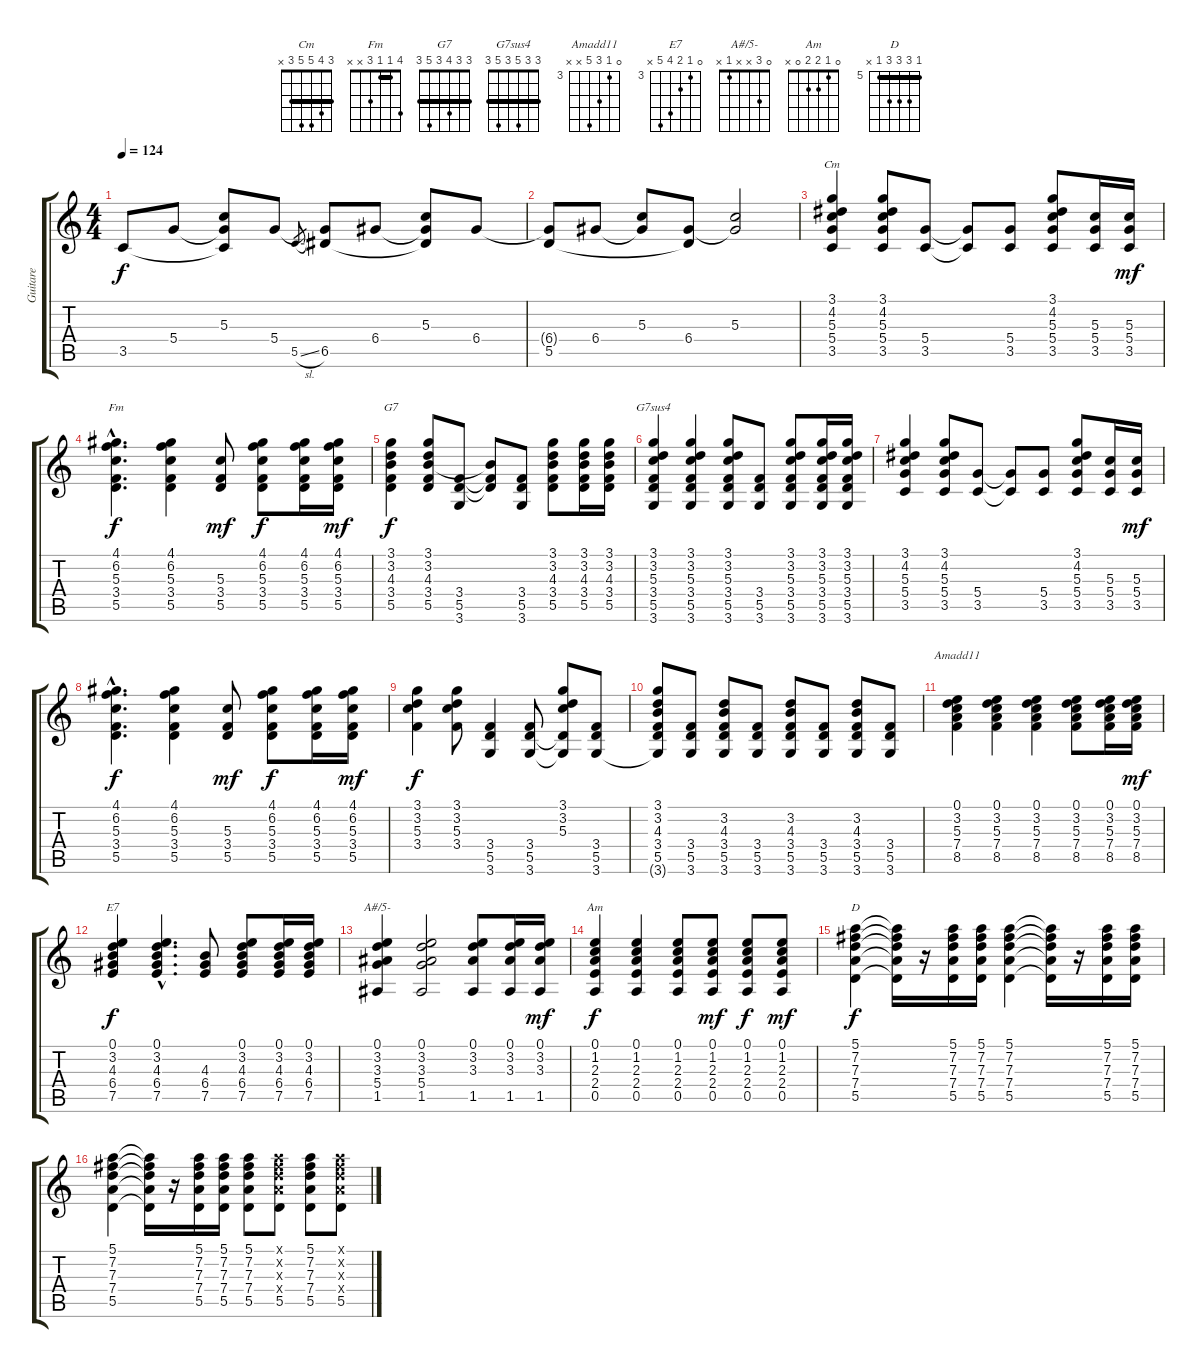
\track ("Guitare" "Guitare") {instrument overdrivenguitar}
\staff {score tabs}
\tuning (E4 B3 G3 D3 A2 E2) {hide}
\chord ("Cm" 3 4 5 5 3 x) {barre 3}
\chord ("Fm" 4 1 1 3 x x) {barre 1}
\chord ("G7" 3 3 4 3 5 3) {barre 3}
\chord ("G7sus4" 3 3 5 3 5 3) {barre 3}
\chord ("Amadd11" 0 3 5 7 x x) {firstfret 3}
\chord ("E7" 0 3 4 6 7 x) {firstfret 3}
\chord ("A#/5-" 0 3 x x 1 x)
\chord ("Am" 0 1 2 2 0 x)
\chord ("D" 5 7 7 7 5 x) {firstfret 5 barre 5}
\ts (4 4)
\tempo 124
\clef g2
\ks c
3.5.8{dy f instrument overdrivenguitar} 5.4.8 (5.3 5.4{t} 3.5{t}).8 5.4.8 5.5{sl}.8{gr} (5.4{t} 6.5).8 6.4.8 (5.3 6.4{t} 6.5{t}).8 6.4.8 |
(6.4{t} 5.5).8 6.4.8 (5.3 6.4{t}).8 (6.4 5.5{t}).8 (5.3 6.4{t}).2 |
(3.1 4.2 5.3 5.4 3.5).4{ch "Cm"} (3.1 4.2 5.3 5.4 3.5).8 (5.4 3.5).8 (5.4{t} 3.5{t}).8 (5.4 3.5).8 (3.1 4.2 5.3 5.4 3.5).8 (5.3 5.4 3.5).16 (5.3 5.4 3.5).16{dy mf} |
(4.1{hac} 6.2{hac} 5.3{hac} 3.4{hac} 5.5{hac}).4{d ch "Fm" dy f} (4.1 6.2 5.3 3.4 5.5).4 (5.3 3.4 5.5).8{dy mf} (4.1 6.2 5.3 3.4 5.5).8{dy f} (4.1 6.2 5.3 3.4 5.5).16 (4.1 6.2 5.3 3.4 5.5).16{dy mf} |
(3.1 3.2 4.3 3.4 5.5).4{ch "G7" dy f} (3.1 3.2 4.3 3.4 5.5).8 (3.4 5.5 3.6).8 (4.3{t} 3.4{t} 5.5{t}).8 (3.4 5.5 3.6).8 (3.1 3.2 4.3 3.4 5.5).8 (3.1 3.2 4.3 3.4 5.5).16 (3.1 3.2 4.3 3.4 5.5).16 |
(3.1 3.2 5.3 3.4 5.5 3.6).4{ch "G7sus4"} (3.1 3.2 5.3 3.4 5.5 3.6).4 (3.1 3.2 5.3 3.4 5.5 3.6).8 (3.4 5.5 3.6).8 (3.1 3.2 5.3 3.4 5.5 3.6).8 (3.1 3.2 5.3 3.4 5.5 3.6).16 (3.1 3.2 5.3 3.4 5.5 3.6).16 |
(3.1 4.2 5.3 5.4 3.5).4 (3.1 4.2 5.3 5.4 3.5).8 (5.4 3.5).8 (5.4{t} 3.5{t}).8 (5.4 3.5).8 (3.1 4.2 5.3 5.4 3.5).8 (5.3 5.4 3.5).16 (5.3 5.4 3.5).16{dy mf} |
(4.1{hac} 6.2{hac} 5.3{hac} 3.4{hac} 5.5{hac}).4{d dy f} (4.1 6.2 5.3 3.4 5.5).4 (5.3 3.4 5.5).8{dy mf} (4.1 6.2 5.3 3.4 5.5).8{dy f} (4.1 6.2 5.3 3.4 5.5).16 (4.1 6.2 5.3 3.4 5.5).16{dy mf} |
(3.1 3.2 5.3 3.4).4{dy f} (3.1 3.2 5.3 3.4).8 (3.4 5.5 3.6).4 (3.4 5.5 3.6).8 (3.1 3.2 5.3 5.5{t} 3.6{t}).8 (3.4 5.5 3.6).8 |
(3.1 3.2 4.3 3.4 5.5 3.6{t}).8 (3.4 5.5 3.6).8 (3.2 4.3 3.4 5.5 3.6).8 (3.4 5.5 3.6).8 (3.2 4.3 3.4 5.5 3.6).8 (3.4 5.5 3.6).8 (3.2 4.3 3.4 5.5 3.6).8 (3.4 5.5 3.6).8 |
(0.1 3.2 5.3 7.4 8.5).4{ch "Amadd11"} (0.1 3.2 5.3 7.4 8.5).4 (0.1 3.2 5.3 7.4 8.5).4 (0.1 3.2 5.3 7.4 8.5).8 (0.1 3.2 5.3 7.4 8.5).16 (0.1 3.2 5.3 7.4 8.5).16{dy mf} |
(0.1 3.2 4.3 6.4 7.5).4{ch "E7" dy f} (0.1{hac} 3.2{hac} 4.3{hac} 6.4{hac} 7.5{hac}).4{d} (4.3 6.4 7.5).8 (0.1 3.2 4.3 6.4 7.5).8 (0.1 3.2 4.3 6.4 7.5).16 (0.1 3.2 4.3 6.4 7.5).16 |
(0.1 3.2 3.3 5.4 1.5).4{ch "A#/5-"} (0.1 3.2 3.3 5.4 1.5).2 (0.1 3.2 3.3 1.5).8 (0.1 3.2 3.3 1.5).16 (0.1 3.2 3.3 1.5).16{dy mf} |
(0.1 1.2 2.3 2.4 0.5).4{ch "Am" dy f} (0.1 1.2 2.3 2.4 0.5).4 (0.1 1.2 2.3 2.4 0.5).8 (0.1 1.2 2.3 2.4 0.5).8{dy mf} (0.1 1.2 2.3 2.4 0.5).8{dy f} (0.1 1.2 2.3 2.4 0.5).8{dy mf} |
(5.1 7.2 7.3 7.4 5.5).4{ch "D" dy f} (5.1{t} 7.2{t} 7.3{t} 7.4{t} 5.5{t}).16 r.16 (5.1 7.2 7.3 7.4 5.5).16 (5.1 7.2 7.3 7.4 5.5).16 (5.1 7.2 7.3 7.4 5.5).4 (5.1{t} 7.2{t} 7.3{t} 7.4{t} 5.5{t}).16 r.16 (5.1 7.2 7.3 7.4 5.5).16 (5.1 7.2 7.3 7.4 5.5).16 |
(5.1 7.2 7.3 7.4 5.5).4 (5.1{t} 7.2{t} 7.3{t} 7.4{t} 5.5{t}).16 r.16 (5.1 7.2 7.3 7.4 5.5).16 (5.1 7.2 7.3 7.4 5.5).16 (5.1 7.2 7.3 7.4 5.5).8 (5.1{x} 7.2{x} 7.3{x} 7.4{x} 5.5).8 (5.1 7.2 7.3 7.4 5.5).8 (5.1{x} 7.2{x} 7.3{x} 7.4{x} 5.5).8
